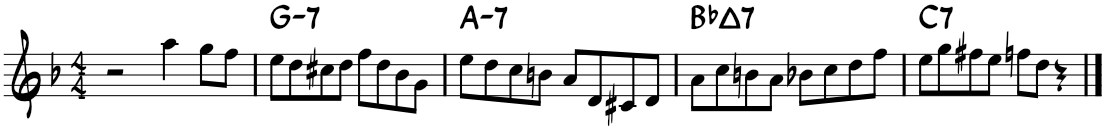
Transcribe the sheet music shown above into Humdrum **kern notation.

**kern	**harte
*part1	*part1
*staff1	*
*I"Tenor Saxophone	*
*I'T. Sax.	*
*clefG2	*
*Trd8c14	*
*k[b-]	*
*M4/4	*
=1	=1
2r	.
4aa\	.
8gg\L	.
8ff\J	.
=2	=2
!	!LO:H:kt=7
8ee\L	G:min7
8dd\	.
8cc#X\	.
8dd\J	.
8ff\L	.
8dd\	.
8b-\	.
8g\J	.
=3	=3
!	!LO:H:kt=7
8ee\L	A:min7
8dd\	.
8cc\	.
8bn\J	.
8a/L	.
8d/	.
8c#X/	.
8d/J	.
=4	=4
!	!LO:H:kt=7
8a\L	Bb:maj7
8cc\	.
8bn\	.
8a\J	.
8b-X\L	.
8cc\	.
8dd\	.
8ff\J	.
=5	=5
!	!LO:H:kt=7
8ee\L	C:7
8gg\	.
8ff#X\	.
8ee\J	.
8ffn\L	.
8dd\J	.
4r	.
==	==
*-	*-
